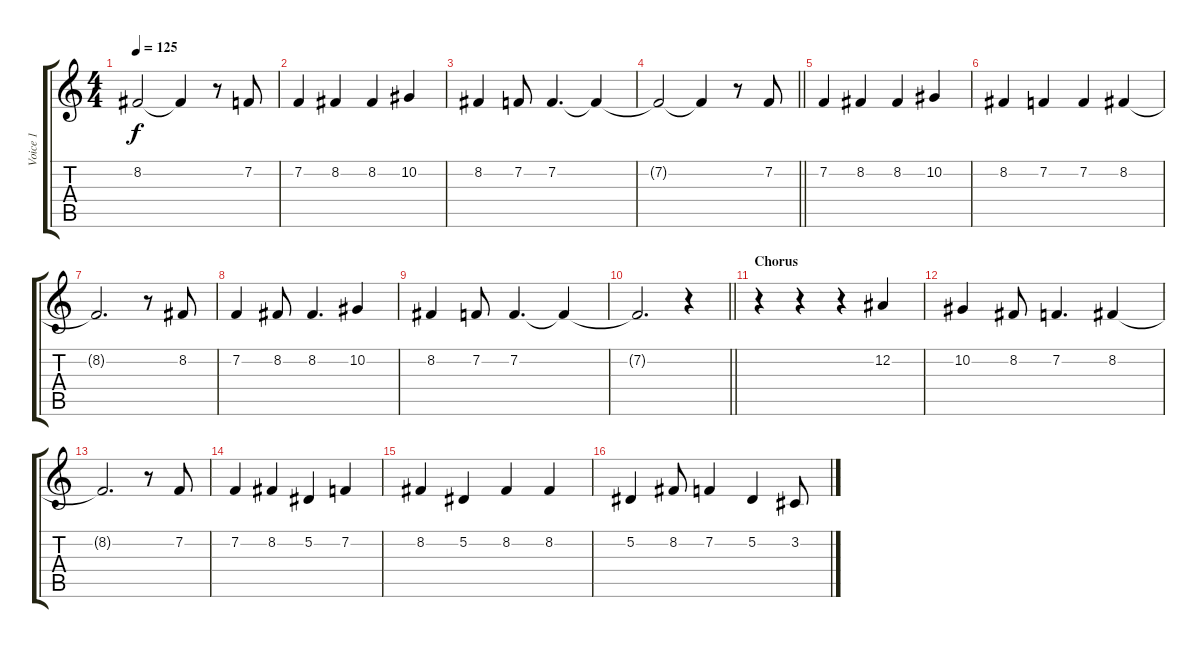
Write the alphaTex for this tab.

\track ("Voice 1" "Voice 1") {instrument sopranosax}
\staff {score tabs}
\tuning (Eb4 Bb3 Gb3 Db3 Ab2 Eb2) {hide}
\ts (4 4)
\tempo 125
\clef g2
\ks c
8.2{t}.2{dy f} 8.2{t}.4 r.8 7.2.8 |
7.2.4 8.2.4 8.2.4 10.2.4 |
8.2.4 7.2.8 7.2.4{d} 7.2{t}.4 |
\barLineRight lightlight
7.2{t}.2 7.2{t}.4 r.8 7.2.8 |
7.2.4 8.2.4 8.2.4 10.2.4 |
8.2.4 7.2.4 7.2.4 8.2.4 |
8.2{t}.2{d} r.8 8.2.8 |
7.2.4 8.2.8 8.2.4{d} 10.2.4 |
8.2.4 7.2.8 7.2.4{d} 7.2{t}.4 |
\barLineRight lightlight
7.2{t}.2{d} r.4 |
\section ("" "Chorus")
r.4 r.4 r.4 12.2.4 |
10.2.4 8.2.8 7.2.4{d} 8.2.4 |
8.2{t}.2{d} r.8 7.2.8 |
7.2.4 8.2.4 5.2.4 7.2.4 |
8.2.4 5.2.4 8.2.4 8.2.4 |
5.2.4 8.2.8 7.2.4 5.2.4 3.2.8
